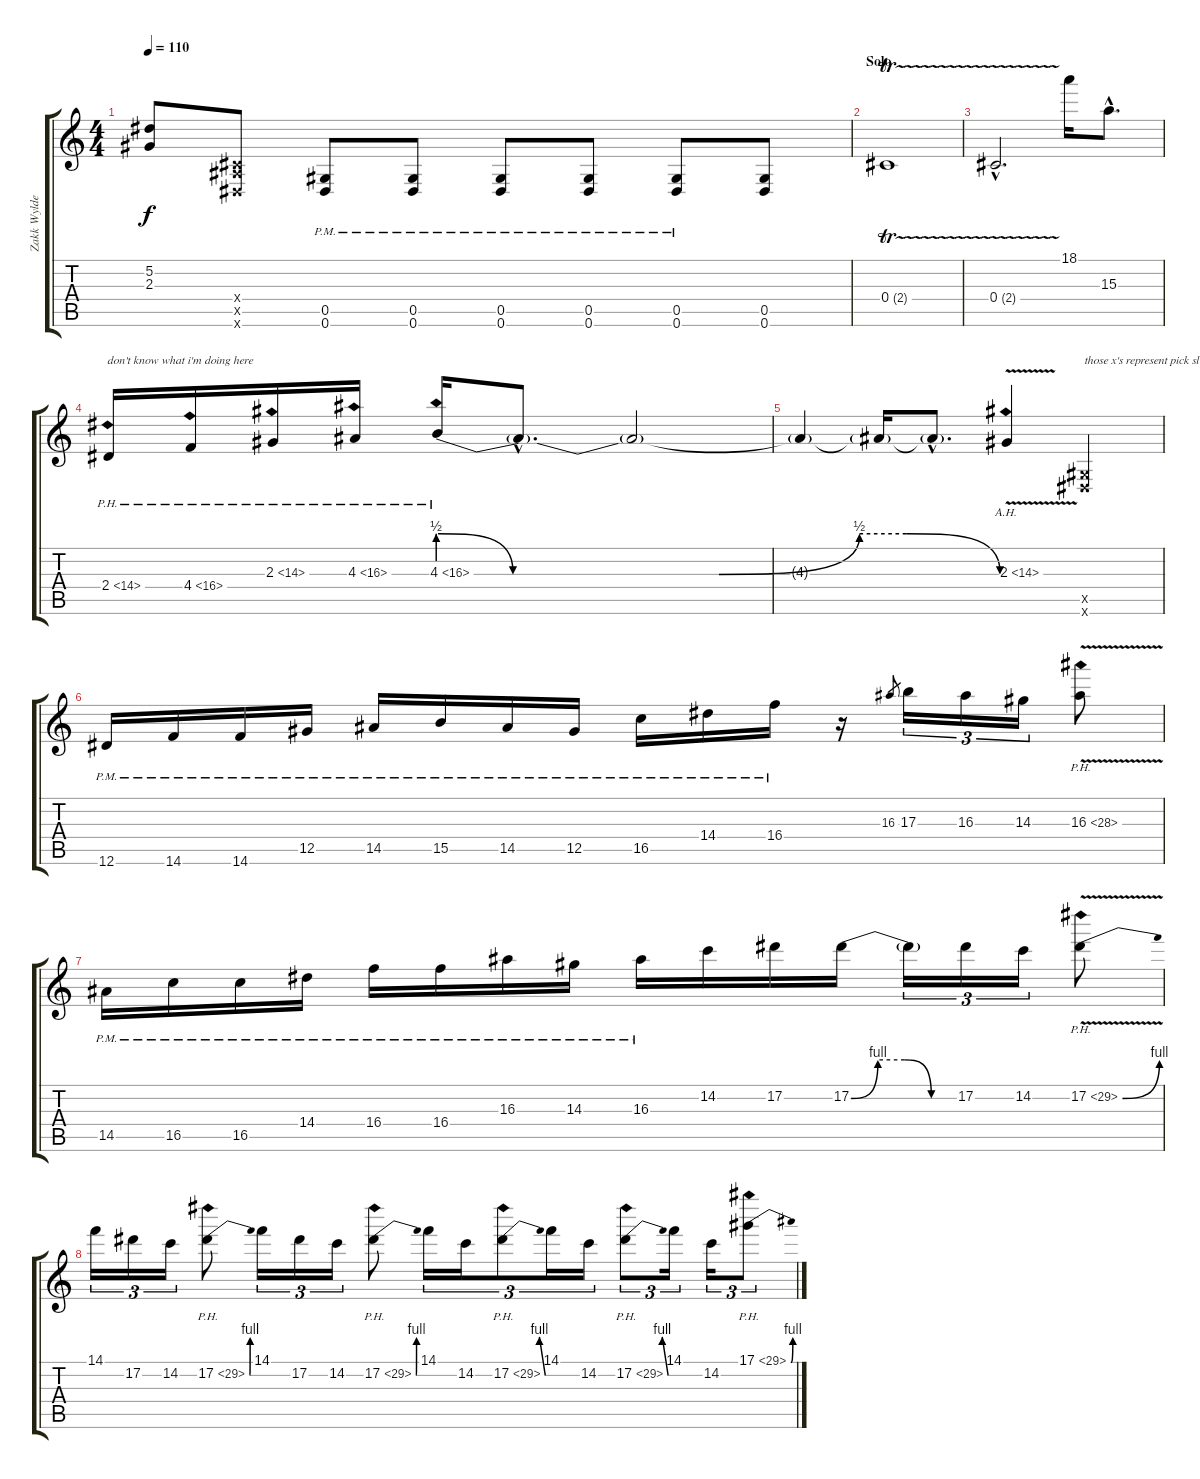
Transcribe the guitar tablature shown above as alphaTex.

\track ("Zakk Wylde" "Zakk Wylde") {instrument overdrivenguitar}
\staff {score tabs}
\tuning (Eb4 Bb3 Gb3 Db3 Ab2 Eb2) {hide}
\ts (4 4)
\tempo 110
\clef g2
\ks c
(5.2{t} 2.3{t}).8{dy f} (0.4{x} 2.5{x} 0.6{x}).8 (0.5{pm} 0.6{pm}).8 (0.5{pm} 0.6{pm}).8 (0.5{pm} 0.6{pm}).8 (0.5{pm} 0.6{pm}).8 (0.5{pm} 0.6{pm}).8 (0.5 0.6).8 |
\section ("" "Solo")
0.4{tr (2 32)}.1 |
0.4{tr (2 32) hac}.2{d} 18.1.16 15.3{hac}.8{d} |
2.4{ph 12}.16{txt "don't know what i'm doing here"} 4.4{ph 12}.16 2.3{ph 12}.16 4.3{ph 12}.16 4.3{be (custom 0 2 8 0 30 0 45 2 50 2 60 0) ph 12}.16 4.3{hac t}.8{d} 4.3{t}.2 |
4.3{t}.4 4.3{t}.16 4.3{hac t}.8{d} 2.3{ah 12 v}.4 (0.5{x} 0.6{x}).4{txt "those x's represent pick slides"} |
12.6{pm}.16 14.6{pm}.16 14.6{pm}.16 12.5{pm}.16 14.5{pm}.16 15.5{pm}.16 14.5{pm}.16 12.5{pm}.16 16.5{pm}.16 14.4{pm}.16 16.4{pm}.16 r.16 16.3.8{gr} 17.3.16{tu (3 2)} 16.3.16{tu (3 2)} 14.3.16{tu (3 2)} 16.3{ph 12 v}.8 |
14.5{pm}.16 16.5{pm}.16 16.5{pm}.16 14.4{pm}.16 16.4{pm}.16 16.4{pm}.16 16.3{pm}.16 14.3{pm}.16 16.3{pm}.16 14.2.16 17.2.16 17.2{be (custom 0 0 15 4 30 4 45 0 60 0)}.16 17.2{t}.16{tu (3 2)} 17.2.16{tu (3 2)} 14.2.16{tu (3 2)} 17.2{be (bend 0 0 60 4) ph 12 v}.8 |
14.1.16{tu (3 2)} 17.2.16{tu (3 2)} 14.2.16{tu (3 2)} 17.2{be (bend 0 0 60 4) ph 12}.8 14.1.16{tu (3 2)} 17.2.16{tu (3 2)} 14.2.16{tu (3 2)} 17.2{be (bend 0 0 60 4) ph 12}.8 14.1.16{tu (3 2)} 14.2.16{tu (3 2)} 17.2{be (bend 0 0 60 4) ph 12}.8{tu (3 2)} 14.1.16{tu (3 2)} 14.2.16{tu (3 2)} 17.2{be (bend 0 0 60 4) ph 12}.8{tu (3 2)} 14.1.16{tu (3 2)} 14.2.16{tu (3 2)} 17.1{be (bend 0 0 60 4) ph 12}.8{tu (3 2)}
